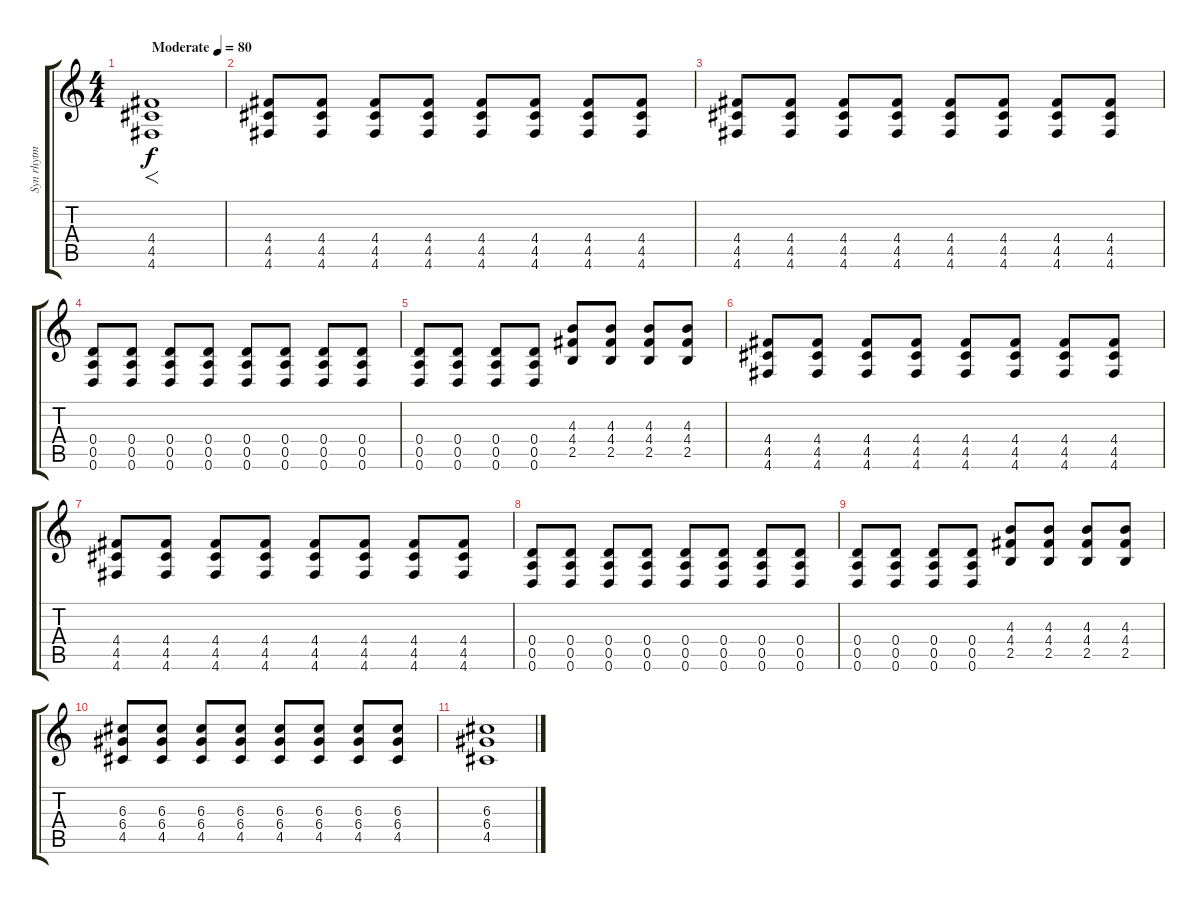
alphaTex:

\track ("Syn rhytm" "Syn rhytm") {instrument distortionguitar}
\staff {score tabs}
\tuning (E4 B3 G3 D3 A2 D2) {hide}
\ts (4 4)
\tempo (80 "Moderate")
\clef g2
\ks c
(4.4 4.5 4.6).1{f dy f instrument distortionguitar} |
(4.4 4.5 4.6).8 (4.4 4.5 4.6).8 (4.4 4.5 4.6).8 (4.4 4.5 4.6).8 (4.4 4.5 4.6).8 (4.4 4.5 4.6).8 (4.4 4.5 4.6).8 (4.4 4.5 4.6).8 |
(4.4 4.5 4.6).8 (4.4 4.5 4.6).8 (4.4 4.5 4.6).8 (4.4 4.5 4.6).8 (4.4 4.5 4.6).8 (4.4 4.5 4.6).8 (4.4 4.5 4.6).8 (4.4 4.5 4.6).8 |
(0.4 0.5 0.6).8 (0.4 0.5 0.6).8 (0.4 0.5 0.6).8 (0.4 0.5 0.6).8 (0.4 0.5 0.6).8 (0.4 0.5 0.6).8 (0.4 0.5 0.6).8 (0.4 0.5 0.6).8 |
(0.4 0.5 0.6).8 (0.4 0.5 0.6).8 (0.4 0.5 0.6).8 (0.4 0.5 0.6).8 (4.3 4.4 2.5).8 (4.3 4.4 2.5).8 (4.3 4.4 2.5).8 (4.3 4.4 2.5).8 |
(4.4 4.5 4.6).8 (4.4 4.5 4.6).8 (4.4 4.5 4.6).8 (4.4 4.5 4.6).8 (4.4 4.5 4.6).8 (4.4 4.5 4.6).8 (4.4 4.5 4.6).8 (4.4 4.5 4.6).8 |
(4.4 4.5 4.6).8 (4.4 4.5 4.6).8 (4.4 4.5 4.6).8 (4.4 4.5 4.6).8 (4.4 4.5 4.6).8 (4.4 4.5 4.6).8 (4.4 4.5 4.6).8 (4.4 4.5 4.6).8 |
(0.4 0.5 0.6).8 (0.4 0.5 0.6).8 (0.4 0.5 0.6).8 (0.4 0.5 0.6).8 (0.4 0.5 0.6).8 (0.4 0.5 0.6).8 (0.4 0.5 0.6).8 (0.4 0.5 0.6).8 |
(0.4 0.5 0.6).8 (0.4 0.5 0.6).8 (0.4 0.5 0.6).8 (0.4 0.5 0.6).8 (4.3 4.4 2.5).8 (4.3 4.4 2.5).8 (4.3 4.4 2.5).8 (4.3 4.4 2.5).8 |
(6.3 6.4 4.5).8 (6.3 6.4 4.5).8 (6.3 6.4 4.5).8 (6.3 6.4 4.5).8 (6.3 6.4 4.5).8 (6.3 6.4 4.5).8 (6.3 6.4 4.5).8 (6.3 6.4 4.5).8 |
(6.3 6.4 4.5).1
